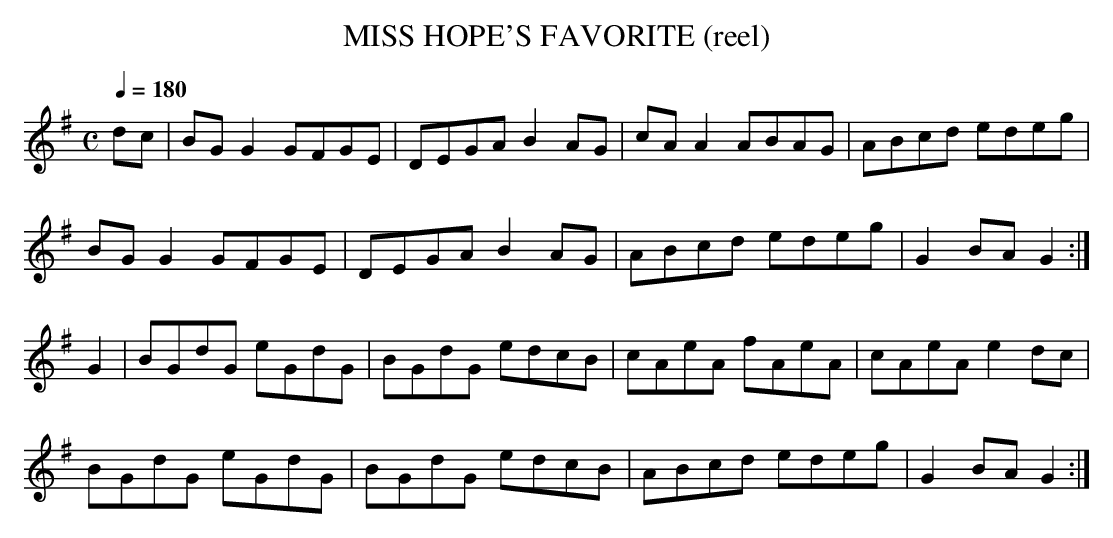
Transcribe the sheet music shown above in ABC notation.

X:1
T:MISS HOPE'S FAVORITE (reel)
Y:"Scotch"
Q:1/4=180
M:C
L:1/8
K:G
dc|BGG2 GFGE|DEGA B2AG|cAA2 ABAG|ABcd edeg|
BGG2 GFGE|DEGA B2AG|ABcd edeg|G2BA G2 :|
G2|BGdG eGdG|BGdG edcB|cAeA fAeA|cAeA e2dc|
BGdG eGdG|BGdG edcB|ABcd edeg|G2BA G2 :|
